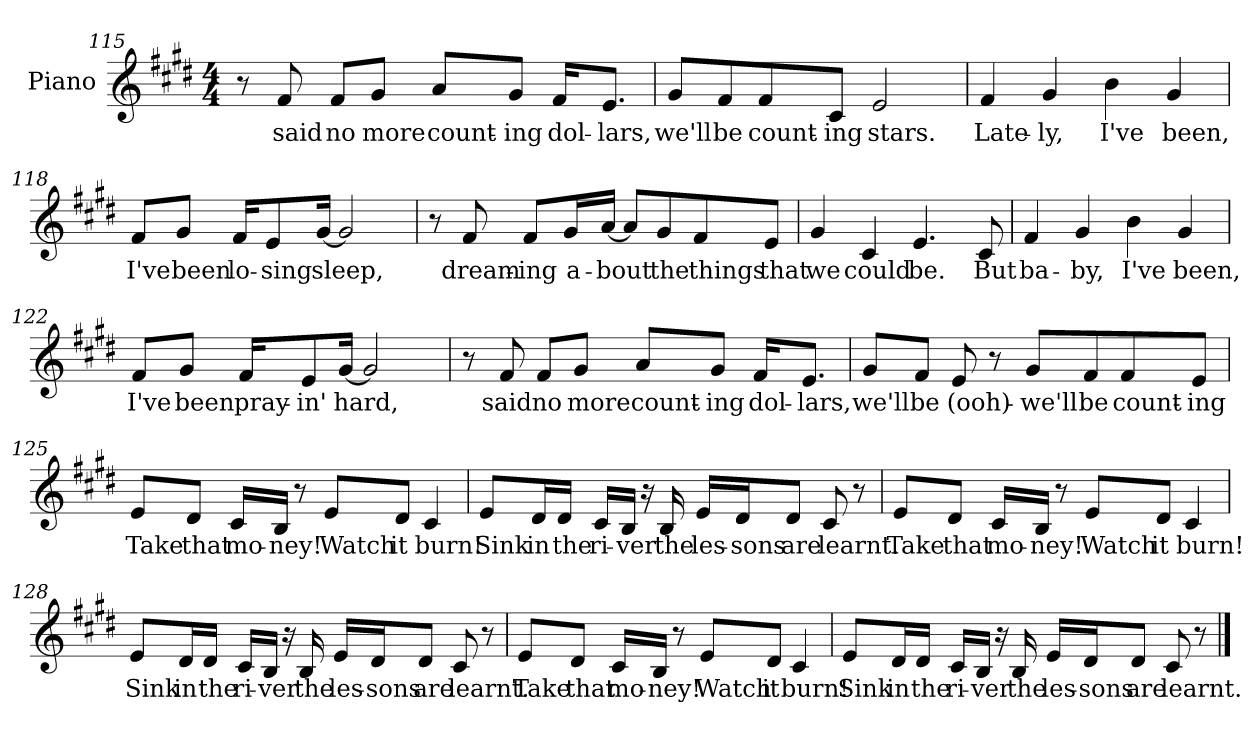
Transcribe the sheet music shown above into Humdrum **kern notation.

**kern	**text
*part1	*part1
*staff1	*staff1
*I"Piano	*
*I'Pno.	*
*clefG2	*
*k[f#c#g#d#]	*
*E:	*
*M4/4	*
=115	=115
8r	.
!	!LO:LY:b
8f#	said
!	!LO:LY:b
8f#L	no
!	!LO:LY:b
8g#J	more
!	!LO:LY:b
8aL	count-
!	!LO:LY:b
8g#J	-ing
!	!LO:LY:b
16f#KL	dol-
!	!LO:LY:b
8.eJ	-lars,
!!LO:LB:g=z
=116	=116
!	!LO:LY:b
8g#L	we'll
!	!LO:LY:b
8f#	be
!	!LO:LY:b
8f#	count-
!	!LO:LY:b
8c#J	-ing
!	!LO:LY:b
2e	stars.
=117	=117
!	!LO:LY:b
4f#	Late-
!	!LO:LY:b
4g#	-ly,
!	!LO:LY:b
4b	I've
!	!LO:LY:b
4g#	been,
=118	=118
!	!LO:LY:b
8f#L	I've
!	!LO:LY:b
8g#J	been
!	!LO:LY:b
16f#KL	lo-
!	!LO:LY:b
8e	-sing
!	!LO:LY:b
[16g#Jk	sleep,
2g#]	.
!!LO:LB:g=z
=119	=119
8r	.
!	!LO:LY:b
8f#	dream-
!	!LO:LY:b
8f#L	-ing
!	!LO:LY:b
16g#L	a-
!	!LO:LY:b
[16aJJ	-bout
8aL]	.
!	!LO:LY:b
8g#	the
!	!LO:LY:b
8f#	things
!	!LO:LY:b
8eJ	that
=120	=120
!	!LO:LY:b
4g#	we
!	!LO:LY:b
4c#	could
!	!LO:LY:b
4.e	be.
!	!LO:LY:b
8c#	But
=121	=121
!	!LO:LY:b
4f#	ba-
!	!LO:LY:b
4g#	-by,
!	!LO:LY:b
4b	I've
!	!LO:LY:b
4g#	been,
=122	=122
!	!LO:LY:b
8f#L	I've
!	!LO:LY:b
8g#J	been
!	!LO:LY:b
16f#KL	pray-
!	!LO:LY:b
8e	-in'
!	!LO:LY:b
[16g#Jk	hard,
2g#]	.
!!LO:LB:g=z
=123	=123
8r	.
!	!LO:LY:b
8f#	said
!	!LO:LY:b
8f#L	no
!	!LO:LY:b
8g#J	more
!	!LO:LY:b
8aL	count-
!	!LO:LY:b
8g#J	-ing
!	!LO:LY:b
16f#KL	dol-
!	!LO:LY:b
8.eJ	-lars,
=124	=124
!	!LO:LY:b
8g#L	we'll
!	!LO:LY:b
8f#J	be
!	!LO:LY:b
8e	(ooh)-
8r	.
!	!LO:LY:b
8g#L	-we'll
!	!LO:LY:b
8f#	be
!	!LO:LY:b
8f#	count-
!	!LO:LY:b
8eJ	-ing
=125	=125
!	!LO:LY:b
8eL	Take
!	!LO:LY:b
8d#J	that
!	!LO:LY:b
16c#LL	mo-
!	!LO:LY:b
16BJJ	-ney!
8r	.
!	!LO:LY:b
8eL	Watch
!	!LO:LY:b
8d#J	it
!	!LO:LY:b
4c#	burn!
!!LO:LB:g=z
=126	=126
!	!LO:LY:b
8eL	Sink
!	!LO:LY:b
16d#L	in
!	!LO:LY:b
16d#JJ	the
!	!LO:LY:b
16c#LL	ri-
!	!LO:LY:b
16BJJ	-ver
16r	.
!	!LO:LY:b
16B	the
!	!LO:LY:b
16eLL	les-
!	!LO:LY:b
16d#J	-sons
!	!LO:LY:b
8d#J	are
!	!LO:LY:b
8c#	learnt.
8r	.
=127	=127
!	!LO:LY:b
8eL	Take
!	!LO:LY:b
8d#J	that
!	!LO:LY:b
16c#LL	mo-
!	!LO:LY:b
16BJJ	-ney!
8r	.
!	!LO:LY:b
8eL	Watch
!	!LO:LY:b
8d#J	it
!	!LO:LY:b
4c#	burn!
!!LO:LB:g=z
=128	=128
!	!LO:LY:b
8eL	Sink
!	!LO:LY:b
16d#L	in
!	!LO:LY:b
16d#JJ	the
!	!LO:LY:b
16c#LL	ri-
!	!LO:LY:b
16BJJ	-ver
16r	.
!	!LO:LY:b
16B	the
!	!LO:LY:b
16eLL	les-
!	!LO:LY:b
16d#J	-sons
!	!LO:LY:b
8d#J	are
!	!LO:LY:b
8c#	learnt.
8r	.
=129	=129
!	!LO:LY:b
8eL	Take
!	!LO:LY:b
8d#J	that
!	!LO:LY:b
16c#LL	mo-
!	!LO:LY:b
16BJJ	-ney!
8r	.
!	!LO:LY:b
8eL	Watch
!	!LO:LY:b
8d#J	it
!	!LO:LY:b
4c#	burn!
!!LO:LB:g=z
=130	=130
!	!LO:LY:b
8eL	Sink
!	!LO:LY:b
16d#L	in
!	!LO:LY:b
16d#JJ	the
!	!LO:LY:b
16c#LL	ri-
!	!LO:LY:b
16BJJ	-ver
16r	.
!	!LO:LY:b
16B	the
!	!LO:LY:b
16eLL	les-
!	!LO:LY:b
16d#J	-sons
!	!LO:LY:b
8d#J	are
!	!LO:LY:b
8c#	learnt.
8r	.
==	==
*-	*-
